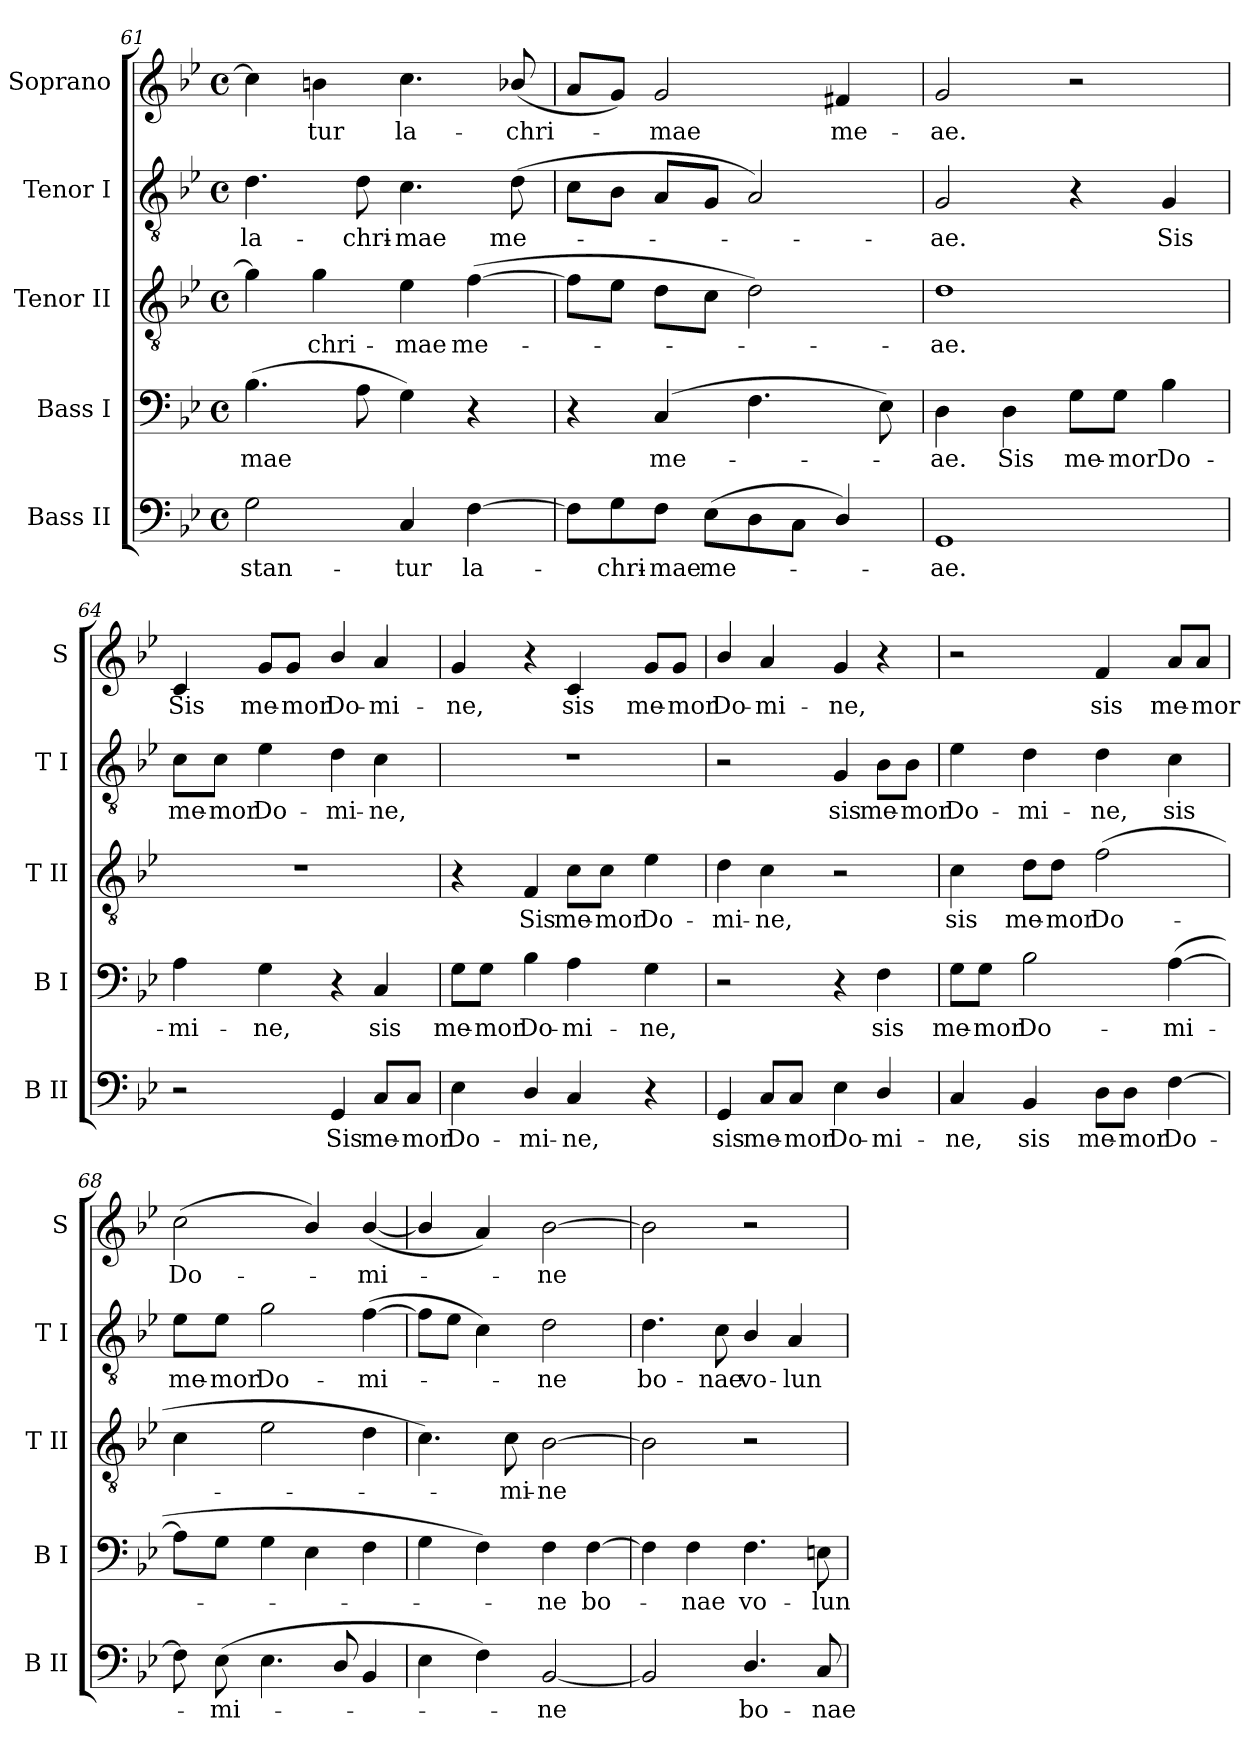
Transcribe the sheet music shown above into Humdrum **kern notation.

**kern	**text	**kern	**text	**kern	**text	**kern	**text	**kern	**text
*part5	*part5	*part4	*part4	*part3	*part3	*part2	*part2	*part1	*part1
*staff5	*staff5	*staff4	*staff4	*staff3	*staff3	*staff2	*staff2	*staff1	*staff1
*I"Bass II	*	*I"Bass I	*	*I"Tenor II	*	*I"Tenor I	*	*I"Soprano	*
*I'B II	*	*I'B I	*	*I'T II	*	*I'T I	*	*I'S	*
*clefF4	*	*clefF4	*	*clefGv2	*	*clefGv2	*	*clefG2	*
*k[b-e-]	*	*k[b-e-]	*	*k[b-e-]	*	*k[b-e-]	*	*k[b-e-]	*
*B-:	*	*B-:	*	*B-:	*	*B-:	*	*B-:	*
*M4/4	*	*M4/4	*	*M4/4	*	*M4/4	*	*M4/4	*
*met(c)	*	*met(c)	*	*met(c)	*	*met(c)	*	*met(c)	*
=61	=61	=61	=61	=61	=61	=61	=61	=61	=61
!	!LO:LY:b	!	!LO:LY:b	!	!	!	!LO:LY:b	!	!
2G\	-stan-	(>4.B-\	-mae	4g\]	.	4.d\	la-	4cc\]	.
!	!	!	!	!	!LO:LY:b	!	!	!	!LO:LY:b
.	.	.	.	4g\	chri-	.	.	4bn\	tur
!	!	!	!	!	!	!	!LO:LY:b	!	!
.	.	8A\	.	.	.	8d\	-chri-	.	.
!	!LO:LY:b	!	!	!	!LO:LY:b	!	!LO:LY:b	!	!LO:LY:b
4C/	-tur	4G\)	.	4e-\	-mae	4.c\	-mae	4.cc\	la-
!	!LO:LY:b	!	!	!	!LO:LY:b	!	!	!	!
[4F\	la-	4r	.	(>[4f\	me-	.	.	.	.
!	!	!	!	!	!	!	!LO:LY:b	!	!LO:LY:b
.	.	.	.	.	.	(<8d\	me-	(<8b-X/	-chri-
=62	=62	=62	=62	=62	=62	=62	=62	=62	=62
8F\L]	.	4r	.	8f\L]	.	8c\L	.	8a/L	.
!	!LO:LY:b	!	!	!	!	!	!	!	!
8G\	chri-	.	.	8e-\J	.	8B-\J	.	8g/J)	.
!	!LO:LY:b	!	!LO:LY:b	!	!	!	!	!	!LO:LY:b
8F\J	-mae	(>4C/	me-	8d\L	.	8A/L	.	2g/	mae
!	!LO:LY:b	!	!	!	!	!	!	!	!
(>8E-\L	me-	.	.	8c\J	.	8G/J	.	.	.
8D\	.	4.F\	.	2d\)	.	2A/)	.	.	.
8C\J	.	.	.	.	.	.	.	.	.
!	!	!	!	!	!	!	!	!	!LO:LY:b
4D/)	.	.	.	.	.	.	.	4f#X/	me-
.	.	8E-\)	.	.	.	.	.	.	.
!!LO:LB:g=z
=63	=63	=63	=63	=63	=63	=63	=63	=63	=63
!	!LO:LY:b	!	!LO:LY:b	!	!LO:LY:b	!	!LO:LY:b	!	!LO:LY:b
1GG	ae.	4D\	ae.	1d	ae.	2G/	ae.	2g/	-ae.
!	!	!	!LO:LY:b	!	!	!	!	!	!
.	.	4D\	Sis	.	.	.	.	.	.
!	!	!	!LO:LY:b	!	!	!	!	!	!
.	.	8G\L	me-	.	.	4r	.	2r	.
!	!	!	!LO:LY:b	!	!	!	!	!	!
.	.	8G\J	-mor	.	.	.	.	.	.
!	!	!	!LO:LY:b	!	!	!	!LO:LY:b	!	!
.	.	4B-\	Do-	.	.	4G/	Sis	.	.
=64	=64	=64	=64	=64	=64	=64	=64	=64	=64
!	!	!	!LO:LY:b	!	!	!	!LO:LY:b	!	!LO:LY:b
2r	.	4A\	-mi-	1r	.	8c\L	me-	4c/	Sis
!	!	!	!	!	!	!	!LO:LY:b	!	!
.	.	.	.	.	.	8c\J	-mor	.	.
!	!	!	!LO:LY:b	!	!	!	!LO:LY:b	!	!LO:LY:b
.	.	4G\	-ne,	.	.	4e-\	Do-	8g/L	me-
!	!	!	!	!	!	!	!	!	!LO:LY:b
.	.	.	.	.	.	.	.	8g/J	-mor
!	!LO:LY:b	!	!	!	!	!	!LO:LY:b	!	!LO:LY:b
4GG/	Sis	4r	.	.	.	4d\	-mi-	4b-/	Do-
!	!LO:LY:b	!	!LO:LY:b	!	!	!	!LO:LY:b	!	!LO:LY:b
8C/L	me-	4C/	sis	.	.	4c\	-ne,	4a/	-mi-
!	!LO:LY:b	!	!	!	!	!	!	!	!
8C/J	-mor	.	.	.	.	.	.	.	.
=65	=65	=65	=65	=65	=65	=65	=65	=65	=65
!	!LO:LY:b	!	!LO:LY:b	!	!	!	!	!	!LO:LY:b
4E-\	Do-	8G\L	me-	4r	.	1r	.	4g/	-ne,
!	!	!	!LO:LY:b	!	!	!	!	!	!
.	.	8G\J	-mor	.	.	.	.	.	.
!	!LO:LY:b	!	!LO:LY:b	!	!LO:LY:b	!	!	!	!
4D/	-mi-	4B-\	Do-	4F/	Sis	.	.	4r	.
!	!LO:LY:b	!	!LO:LY:b	!	!LO:LY:b	!	!	!	!LO:LY:b
4C/	-ne,	4A\	-mi-	8c\L	me-	.	.	4c/	sis
!	!	!	!	!	!LO:LY:b	!	!	!	!
.	.	.	.	8c\J	-mor	.	.	.	.
!	!	!	!LO:LY:b	!	!LO:LY:b	!	!	!	!LO:LY:b
4r	.	4G\	-ne,	4e-\	Do-	.	.	8g/L	me-
!	!	!	!	!	!	!	!	!	!LO:LY:b
.	.	.	.	.	.	.	.	8g/J	-mor
!!LO:PB:g=z
=66	=66	=66	=66	=66	=66	=66	=66	=66	=66
!	!LO:LY:b	!	!	!	!LO:LY:b	!	!	!	!LO:LY:b
4GG/	sis	2r	.	4d\	-mi-	2r	.	4b-/	Do-
!	!LO:LY:b	!	!	!	!LO:LY:b	!	!	!	!LO:LY:b
8C/L	me-	.	.	4c\	-ne,	.	.	4a/	-mi-
!	!LO:LY:b	!	!	!	!	!	!	!	!
8C/J	-mor	.	.	.	.	.	.	.	.
!	!LO:LY:b	!	!	!	!	!	!LO:LY:b	!	!LO:LY:b
4E-\	Do-	4r	.	2r	.	4G/	sis	4g/	-ne,
!	!LO:LY:b	!	!LO:LY:b	!	!	!	!LO:LY:b	!	!
4D/	-mi-	4F\	sis	.	.	8B-\L	me-	4r	.
!	!	!	!	!	!	!	!LO:LY:b	!	!
.	.	.	.	.	.	8B-\J	-mor	.	.
=67	=67	=67	=67	=67	=67	=67	=67	=67	=67
!	!LO:LY:b	!	!LO:LY:b	!	!LO:LY:b	!	!LO:LY:b	!	!
4C/	-ne,	8G\L	me-	4c\	sis	4e-\	Do-	2r	.
!	!	!	!LO:LY:b	!	!	!	!	!	!
.	.	8G\J	-mor	.	.	.	.	.	.
!	!LO:LY:b	!	!LO:LY:b	!	!LO:LY:b	!	!LO:LY:b	!	!
4BB-/	sis	2B-\	Do-	8d\L	me-	4d\	-mi-	.	.
!	!	!	!	!	!LO:LY:b	!	!	!	!
.	.	.	.	8d\J	-mor	.	.	.	.
!	!LO:LY:b	!	!	!	!LO:LY:b	!	!LO:LY:b	!	!LO:LY:b
8D\L	me-	.	.	(>2f\	Do-	4d\	-ne,	4f/	sis
!	!LO:LY:b	!	!	!	!	!	!	!	!
8D\J	-mor	.	.	.	.	.	.	.	.
!	!LO:LY:b	!	!LO:LY:b	!	!	!	!LO:LY:b	!	!LO:LY:b
[4F\	Do-	(>[4A\	-mi-	.	.	4c\	sis	8a/L	me-
!	!	!	!	!	!	!	!	!	!LO:LY:b
.	.	.	.	.	.	.	.	8a/J	-mor
=68	=68	=68	=68	=68	=68	=68	=68	=68	=68
!	!	!	!	!	!	!	!LO:LY:b	!	!LO:LY:b
8F\]	.	8A\L]	.	4c\	.	8e-\L	me-	(<2cc\	Do-
!	!LO:LY:b	!	!	!	!	!	!LO:LY:b	!	!
(>8E-\	mi-	8G\J	.	.	.	8e-\J	-mor	.	.
!	!	!	!	!	!	!	!LO:LY:b	!	!
4.E-\	.	4G\	.	2e-\	.	2g\	Do-	.	.
.	.	4E-\	.	.	.	.	.	4b-/)	.
8D/	.	.	.	.	.	.	.	.	.
!	!	!	!	!	!	!	!LO:LY:b	!	!LO:LY:b
4BB-/	.	4F\	.	4d\	.	(>[4f\	-mi-	(<[4b-/	mi-
=69	=69	=69	=69	=69	=69	=69	=69	=69	=69
4E-\	.	4G\	.	4.c\)	.	8f\L]	.	4b-/]	.
.	.	.	.	.	.	8e-\J	.	.	.
4F\)	.	4F\)	.	.	.	4c\)	.	4a/)	.
!	!	!	!	!	!LO:LY:b	!	!	!	!
.	.	.	.	8c\	mi-	.	.	.	.
!	!LO:LY:b	!	!LO:LY:b	!	!LO:LY:b	!	!LO:LY:b	!	!LO:LY:b
[2BB-/	ne	4F\	ne	[2B-\	-ne	2d\	ne	[2b-\	ne
!	!	!	!LO:LY:b	!	!	!	!	!	!
.	.	[4F\	bo-	.	.	.	.	.	.
!!LO:LB:g=z
=70	=70	=70	=70	=70	=70	=70	=70	=70	=70
!	!	!	!	!	!	!	!LO:LY:b	!	!
2BB-/]	.	4F\]	.	2B-\]	.	4.d\	bo-	2b-\]	.
!	!	!	!LO:LY:b	!	!	!	!	!	!
.	.	4F\	nae	.	.	.	.	.	.
!	!	!	!	!	!	!	!LO:LY:b	!	!
.	.	.	.	.	.	8c\	-nae	.	.
!	!LO:LY:b	!	!LO:LY:b	!	!	!	!LO:LY:b	!	!
4.D/	bo-	4.F\	vo-	2r	.	4B-/	vo-	2r	.
!	!	!	!	!	!	!	!LO:LY:b	!	!
.	.	.	.	.	.	4A/	-lun-	.	.
!	!LO:LY:b	!	!LO:LY:b	!	!	!	!	!	!
8C/	-nae	8En\	-lun-	.	.	.	.	.	.
=	=	=	=	=	=	=	=	=	=
*-	*-	*-	*-	*-	*-	*-	*-	*-	*-
